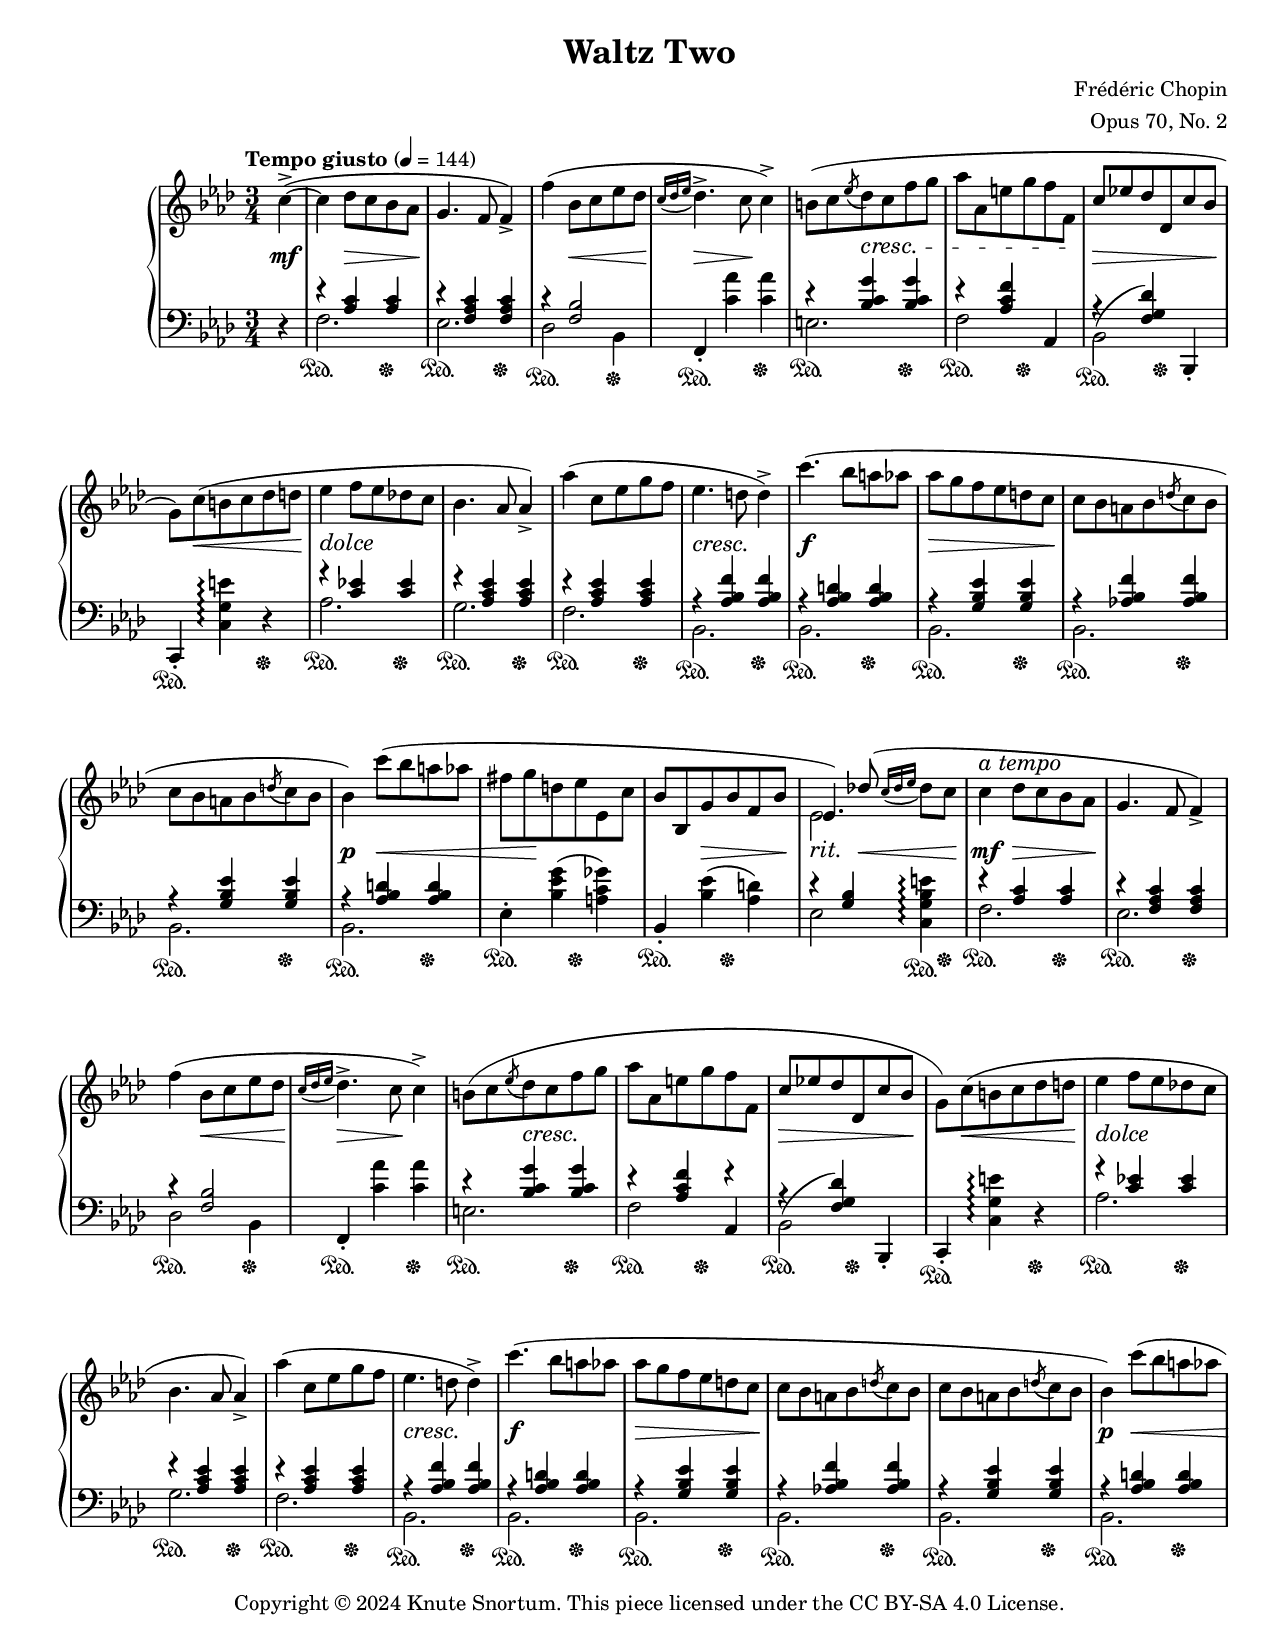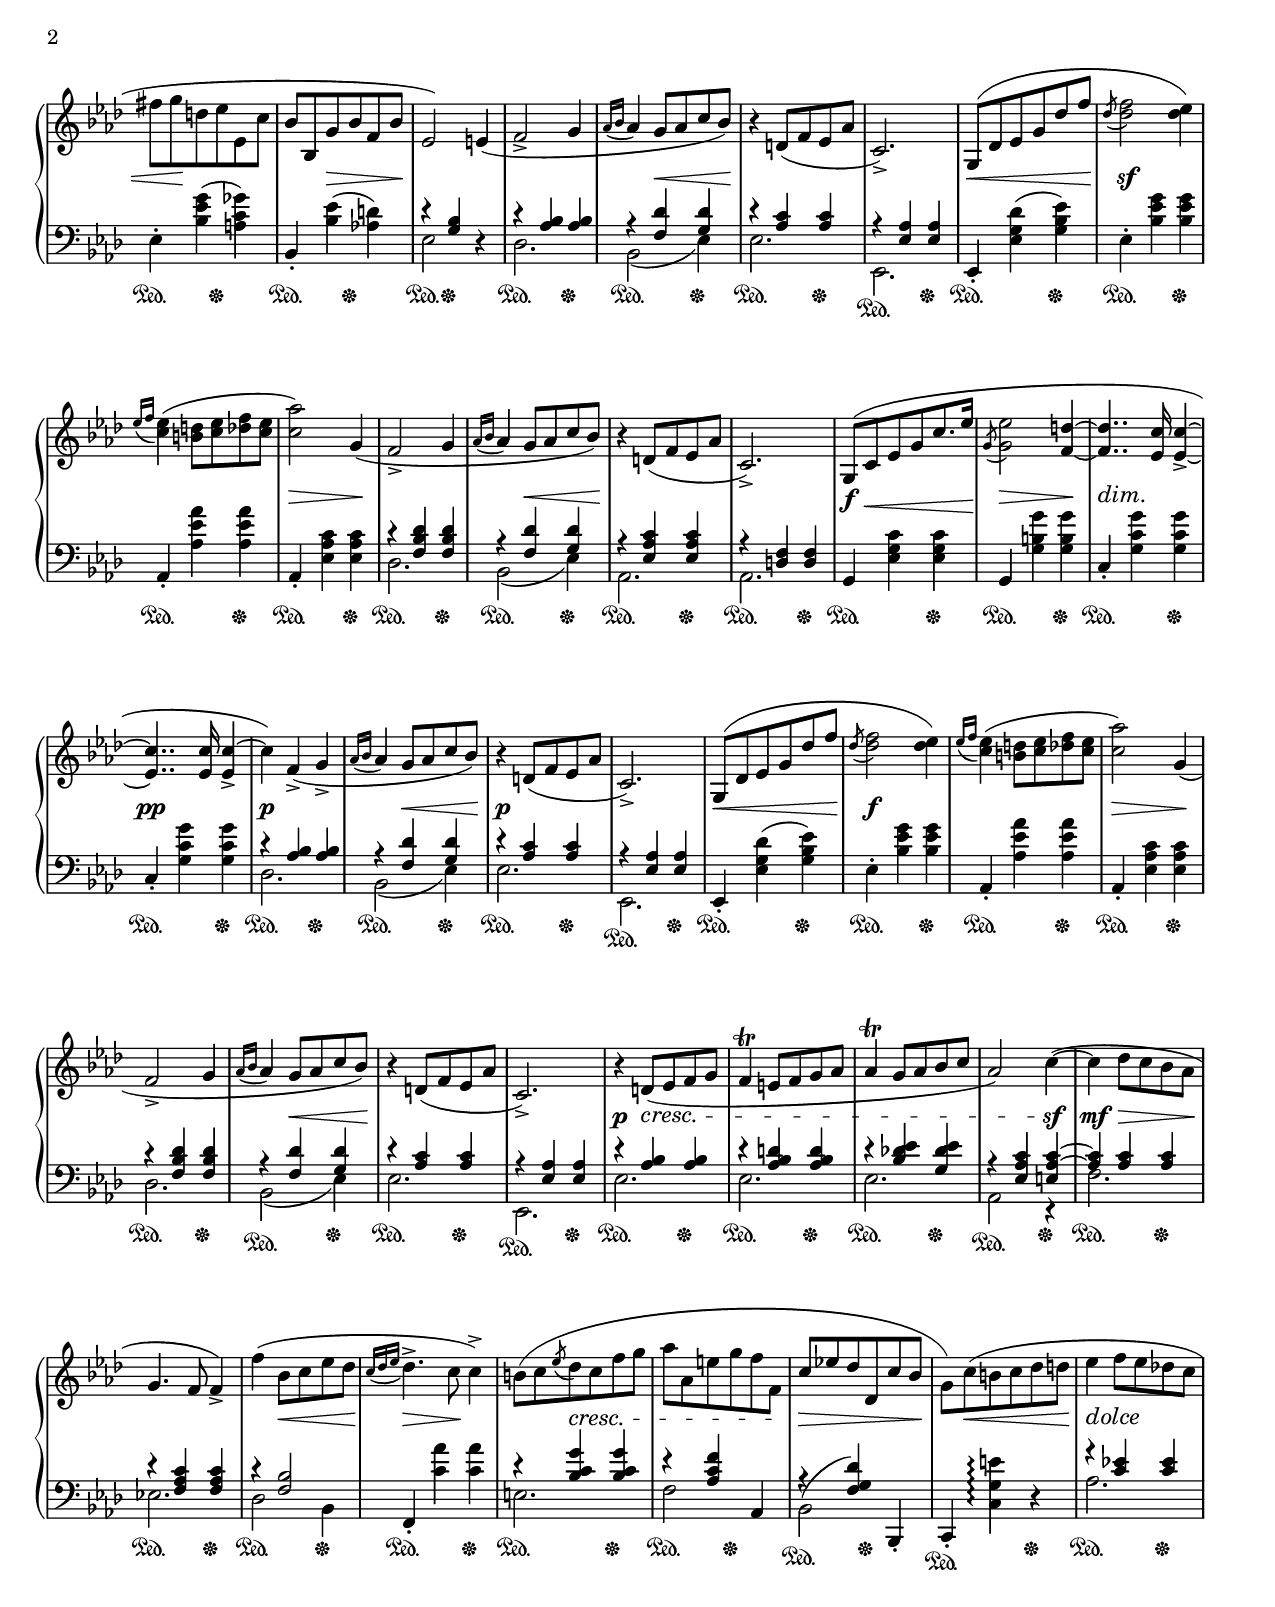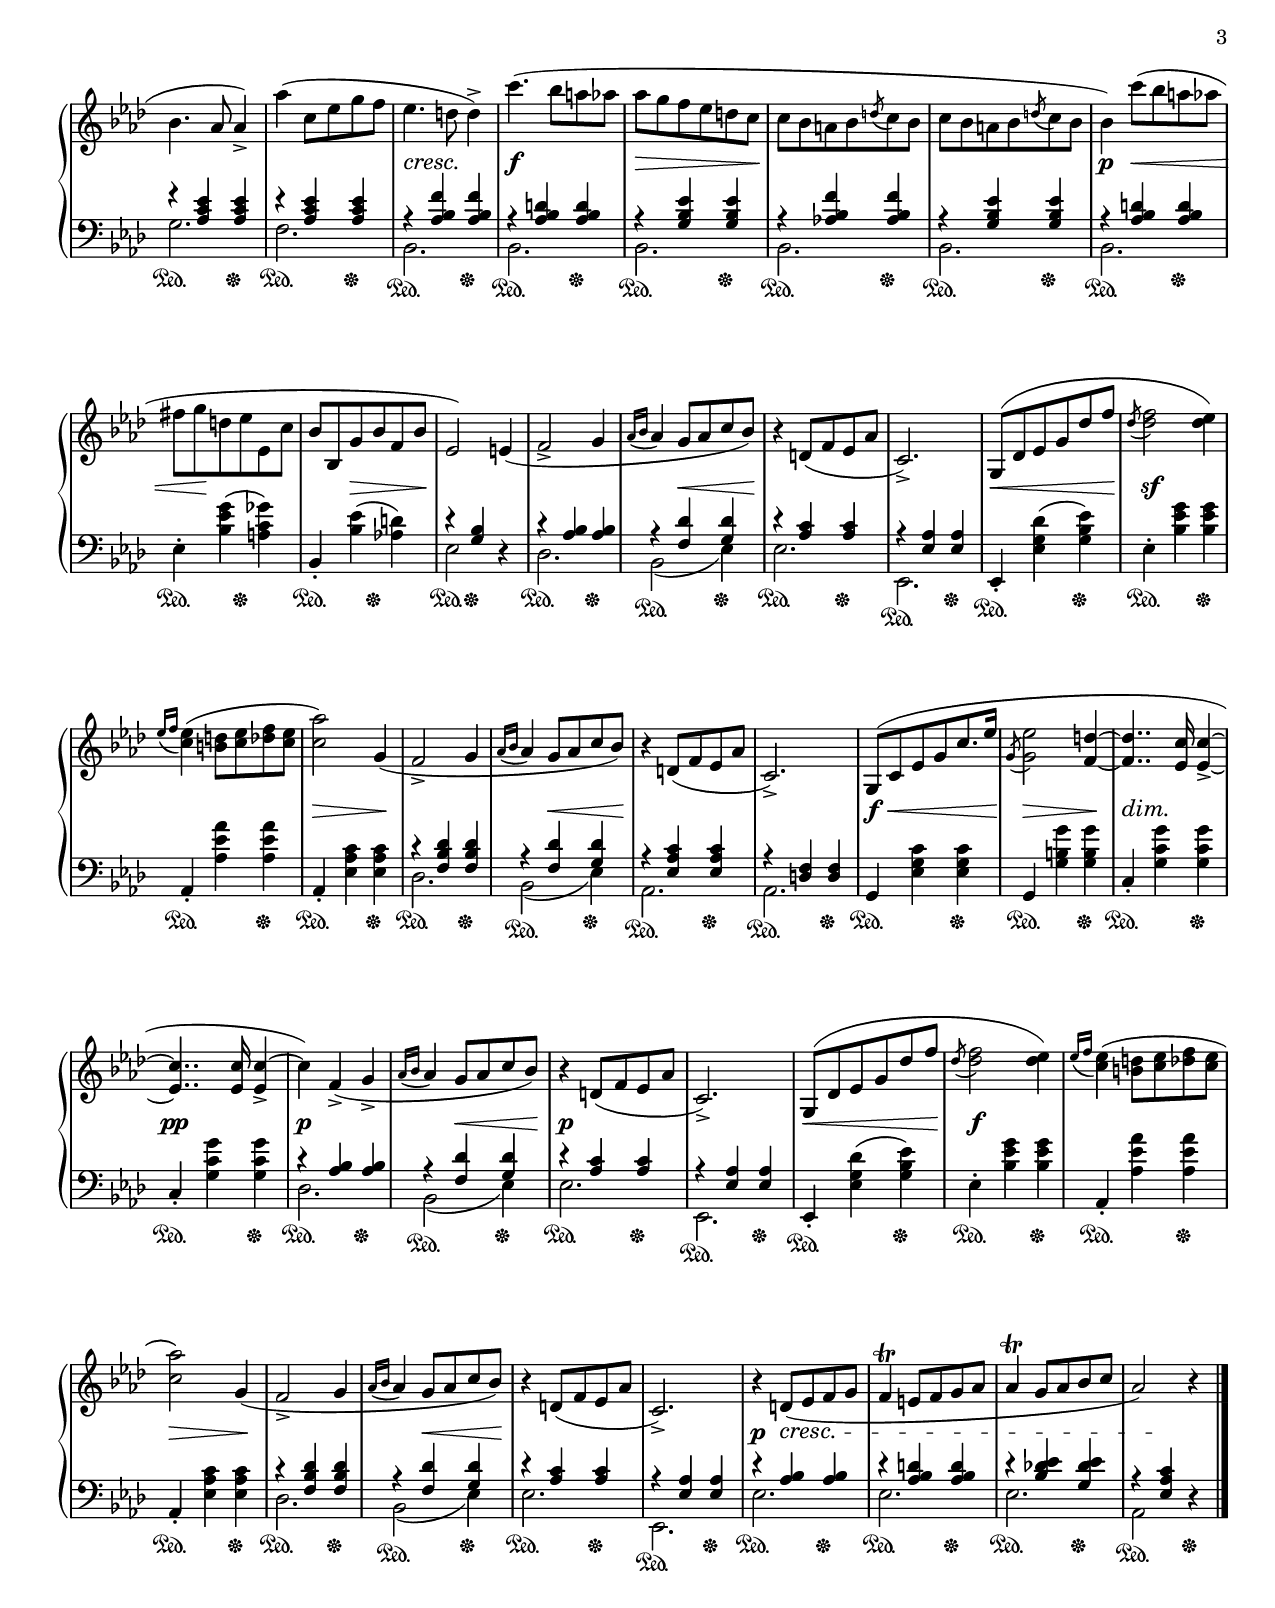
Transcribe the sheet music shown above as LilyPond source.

\version "2.24.0"

\version "2.24.0"

#(set-global-staff-size 18)

\header {
  title = ##f
  composer = ##f
  opus = ##f
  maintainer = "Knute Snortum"
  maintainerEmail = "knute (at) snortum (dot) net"
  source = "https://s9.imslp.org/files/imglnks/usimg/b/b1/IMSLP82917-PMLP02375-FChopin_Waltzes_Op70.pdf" % SrcA
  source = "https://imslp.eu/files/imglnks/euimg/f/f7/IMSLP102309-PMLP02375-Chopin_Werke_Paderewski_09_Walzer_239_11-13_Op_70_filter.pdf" % Urtext
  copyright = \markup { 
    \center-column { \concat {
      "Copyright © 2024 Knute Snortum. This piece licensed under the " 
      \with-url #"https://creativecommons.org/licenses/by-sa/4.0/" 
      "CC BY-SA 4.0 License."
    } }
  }
}

\paper {
  ragged-right = ##f
  ragged-last-bottom = ##f
  max-systems-per-page = 5
  min-systems-per-page = 4

  system-system-spacing =
    #'((basic-distance . 8) 
       (minimum-distance . 4)
       (padding . 2)
       (stretchability . 60)) % defaults: 12, 8, 1, 60

  last-bottom-spacing = 
    #'((basic-distance . 6)
       (minimum-distance . 4)
       (padding . 3)
       (stretchability . 30)) % defaults 1, 0, 1, 30
    
  top-system-spacing.minimum-distance = 10
    
  #(set-paper-size "letter")
  
  two-sided = ##t
  inner-margin = 12\mm
  outer-margin = 8\mm
    
  tocTitleMarkup = \markup \huge \bold \column {
    \fill-line { "Table of Contents" }
    \hspace #1
  }
  tocItemMarkup = \tocItemWithDotsMarkup
  print-all-headers = ##t
}

\layout {
  \context {
    \Score
    \omit BarNumber
    \override Slur.details.free-head-distance = 0.5
  }
  \context {
    \Voice
    \override Tie.minimum-length = 3
  }
  % Helps keep dynamics from intersecting the span bar line.
  \context { 
    \Dynamics
    \consists Pure_from_neighbor_engraver
    \remove Bar_engraver
  }
}

% Better dynamic performance
\midi {
  \context {
    \Staff
    \consists "Dynamic_performer"
  }
  \context {
    \Voice
    \remove "Dynamic_performer"
  }
  \context {
    \Score
    midiMinimumVolume = #0.20
    midiMaximumVolume = #0.99
  }  
}

%...+....1....+....2....+....3....+....4....+....5....+....6....+....7....+....

\version "2.24.0"
\language "english"

\version "2.24.0"

%
% Scheme functions
%

makeSpanner =
#(define-music-function (mrkup) (markup?)
  #{
    \override TextSpanner.bound-details.left.text = #mrkup
    \override TextSpanner.bound-details.left.stencil-align-dir-y = 0.25
    \override TextSpanner.bound-details.left-broken.text = ##f
  #})

%
% Redefine
%

staffUp   = \change Staff = "upper"
staffDown = \change Staff = "lower"

sd = \sustainOn
su = \sustainOff

hideNoteHead = \once {
  \omit Stem
  \omit Dots
  \omit Flag
  \hideNotes
  \override NoteColumn.ignore-collision = ##t
}

underSlur =
  \tweak avoid-slur #'inside
  \tweak outside-staff-priority ##f 
  \etc
trillUnderSlur = \once \override Script.avoid-slur = #'inside
ottavaUnderSlur = 
  \once \override Staff.OttavaBracket.outside-staff-priority = ##f
dynamicsUnderSlur = \override DynamicLineSpanner.outside-staff-priority = ##f
trillSpanUnderSlur = \once \override TrillSpanner.outside-staff-priority = ##f

crescPocoAPoco = 
  \makeSpanner \markup \large \italic \whiteout \pad-markup #0.25 
  "cresc. poco a poco"

%
% Markup
%

moltoRit = \markup \large \italic "molto rit."
rit = \markup \large \italic rit.
dolce = \markup \large \italic dolce
aTempo = \markup \large \italic "a tempo"
dolceELegato = \markup \large \italic \whiteout "dolce e legato"
pCantabile = \markup { \dynamic p \large \italic cantabile }
fBrillante = \markup { \dynamic f \large \italic brillante }


%%% Positions and shapes %%%

slurShapeA = \shape #'((0 . 0) (0 . -6.5) (0 . -4.5) (0 . 2)) \etc
slurShapeB = \shape #'(
                        ((0 . 0) (0 . 1) (0 . 1) (0 . 0))
                        ((0 . 1) (0 . 1) (0 . 0) (0 . 0))
                        ) \etc

%%% Music %%%

global = {
  \time 3/4
  \key f \minor
}

rightHand = \relative {
  \global
  \partial 4 c''4->~( |
  c4 df8 c bf af |
  g4. f8 f4->) |
  f'4( bf,8 c ef df |
  \appoggiatura { c16 df ef } df4.-> c8 c4->) |
  b8( c \acciaccatura { ef } df c f g |
  af8 af, e' g f f, |
  c'8 ef! df df, c' bf |
  g8) c( b c df d |
  
  \barNumberCheck 9
  ef4 f8 ef df! c |
  bf4. af8 af4->) |
  af'4( c,8 ef g f |
  ef4. d!8 d4->) |
  c'4.( bf8 a af |
  af8 g f ef d c |
  c8 bf a bf \acciaccatura { d } c bf |
  c8 bf a bf \acciaccatura { d } c bf |
  
  \barNumberCheck 17
  bf4) c'8( bf a af |
  fs8 g d ef ef, c' |
  bf8 bf, g' bf f bf |
  << { \voiceOne ef,4.) df'!8( } \new Voice { \voiceFour ef,2 } >> 
    \oneVoice \appoggiatura { c'16 df ef } df8 c |
  % like 1
  c4-\underSlur ^\aTempo df8 c bf af |
  g4. f8 f4->) |
  f'4( bf,8 c ef df |
  \appoggiatura { c16 df ef } df4.-> c8 c4->) |
  
  \barNumberCheck 25
  % like 5
  b8-\slurShapeA ( c \acciaccatura { ef } df c f g |
  af8 af, e' g f f, |
  c'8 ef! df df, c' bf |
  g8) c-\slurShapeB ( b c df d |
  % like 9
  ef4 f8 ef df! c |
  bf4. af8 af4->) |
  af'4( c,8 ef g f |
  ef4. d!8 d4->) |
  
  \barNumberCheck 33
  % like 13
  c'4.( bf8 a af |
  af8 g f ef d c |
  c8 bf a bf \acciaccatura { d } c bf |
  c8 bf a bf \acciaccatura { d } c bf |
  % like 17
  bf4) c'8( bf a af |
  fs8 g d ef ef, c' |
  bf8 bf, g' bf f bf |
  ef,2) e4( |
  
  \barNumberCheck 41
  f2-> g4 |
  \appoggiatura { af16 bf } af4 g8 af c bf) |
  r4 d,8( f ef af |
  c,2.->) |
  g8( df' ef g df' f |
  \acciaccatura { df8 } <df f>2 <df ef>4) |
  \appoggiatura { ef16 f } <c ef>4( <b d>8 <c ef> <df f> <c ef> |
  <c af'>2) g4( |
  
  \barNumberCheck 49
  % like 41
  f2-> g4 |
  \appoggiatura { af16 bf } af4 g8 af c bf) |
  r4 d,8( f ef af |
  c,2.->) |
  g8[( c ef g c8. ef16] |
  \acciaccatura { g,8 } <g ef'>2 <f d'>4~ |
  q4.. <ef c'>16 q4->~ |
  q4.. q16 q4->~ |
  
  \barNumberCheck 57
  c'4) f,->( g-> |
  % like 42
  \appoggiatura { af16 bf } af4 g8 af c bf) |
  r4 d,8( f ef af |
  c,2.->) |
  g8( df' ef g df' f |
  \acciaccatura { df8 } <df f>2 <df ef>4) |
  \appoggiatura { ef16 f } <c ef>4( <b d>8 <c ef> <df f> <c ef> |
  <c af'>2) g4( |
  
  \barNumberCheck 65
  f2-> g4 |
  \appoggiatura { af16 bf } af4 g8 af c bf) |
  r4 d,8( f ef af |
  c,2.->) |
  r4 d8( ef f g |
  f4\trill e8 f g af |
  af4\trill g8 af bf c |
  af2) c4~( |
  
  \barNumberCheck 73
  % like 1
  c4 df8 c bf af |
  g4. f8 f4->) |
  f'4( bf,8 c ef df |
  \appoggiatura { c16 df ef } df4.-> c8 c4->) |
  b8-\slurShapeA ( c \acciaccatura { ef } df c f g |
  af8 af, e' g f f, |
  c'8 ef! df df, c' bf |
  g8) c-\slurShapeB ( b c df d |
  
  \barNumberCheck 81
  % like 9
  ef4 f8 ef df! c |
  bf4. af8 af4->) |
  af'4( c,8 ef g f |
  ef4. d!8 d4->) |
  c'4.( bf8 a af |
  af8 g f ef d c |
  c8 bf a bf \acciaccatura { d } c bf |
  c8 bf a bf \acciaccatura { d } c bf |
  
  \barNumberCheck 89
  % like 37
  bf4) c'8( bf a af |
  fs8 g d ef ef, c' |
  bf8 bf, g' bf f bf |
  ef,2) e4( |
  % like 41
  f2-> g4 |
  \appoggiatura { af16 bf } af4 g8 af c bf) |
  r4 d,8( f ef af |
  c,2.->) |
  
  \barNumberCheck 97
  g8( df' ef g df' f |
  \acciaccatura { df8 } <df f>2 <df ef>4) |
  \appoggiatura { ef16 f } <c ef>4( <b d>8 <c ef> <df f> <c ef> |
  <c af'>2) g4( |
  % like 49
  f2-> g4 |
  \appoggiatura { af16 bf } af4 g8 af c bf) |
  r4 d,8( f ef af |
  c,2.->) |
  
  \barNumberCheck 105
  g8[( c ef g c8. ef16] |
  \acciaccatura { g,8 } <g ef'>2 <f d'>4~ |
  q4.. <ef c'>16 q4->~ |
  q4.. q16 q4->~ |
  % like 57
  c'4) f,->( g-> |
  \appoggiatura { af16 bf } af4 g8 af c bf) |
  r4 d,8( f ef af |
  c,2.->) |
  
  \barNumberCheck 113
  g8( df' ef g df' f |
  \acciaccatura { df8 } <df f>2 <df ef>4) |
  \appoggiatura { ef16 f } <c ef>4( <b d>8 <c ef> <df f> <c ef> |
  <c af'>2) g4( |
  % like 65
  f2-> g4 |
  \appoggiatura { af16 bf } af4 g8 af c bf) |
  r4 d,8( f ef af |
  c,2.->) |
  
  \barNumberCheck 121
  r4 d8( ef f g |
  f4\trill e8 f g af |
  af4\trill g8 af bf c |
  af2) r4 |
  \bar "|."
}

leftHandUpper = \relative {
  \partial 4 s4 |
  \voiceThree r4 <af c> q |
  r4 <f af c> q |
  r4 <f bf>2 |
  s2. |
  r4 <bf c g'> q |
  r4 <af c f> s |
  r4 <f g df'> s |
  s2. |
  
  \barNumberCheck 9
  r4 <c' ef!> q |
  r4 <af c ef> q |
  r4 <af c ef> q |
  r4 <af bf f'> q |
  r4 <af bf d> q |
  r4 <g bf ef> q |
  r4 <af! bf f'> q |
  r4 <g bf ef> q |
  
  \barNumberCheck 17
  r4 <af bf d> q |
  s2. * 2 |
  r4 <g bf> s4 |
  % like 1
  r4 <af c> q |
  r4 <f af c> q |
  r4 <f bf>2 |
  s2. |
  
  \barNumberCheck 25
  % like 5
  r4 <bf c g'> q |
  r4 <af c f> r |
  r4 <f g df'> s |
  s2. |
  % like 9
  r4 <c' ef!> q |
  r4 <af c ef> q |
  r4 <af c ef> q |
  r4 <af bf f'> q |
  
  \barNumberCheck 33
  % like 13
  r4 <af bf d> q |
  r4 <g bf ef> q |
  r4 <af! bf f'> q |
  r4 <g bf ef> q |
  % like 17
  r4 <af bf d> q |
  s2. * 2 |
  r4 <g bf> s4 |
  
  \barNumberCheck 41
  r4 <af bf> q |
  r4 <f df'> <g df'> |
  r4 <af c> q |
  r4 <ef af> q |
  s2. * 4 |
  
  \barNumberCheck 49
  r4 <f bf df> q |
  r4 <f df'> <g df'> |
  r4 <ef af c> q |
  r4 <d f> q |
  s2. * 4 |
  
  \barNumberCheck 57
  r4 <af' bf> q |
  r4 <f df'> <g df'> |
  r4 <af c> q |
  r4 <ef af> q |
  s2. * 4 |
  
  \barNumberCheck 65
  % like 49
  r4 <f bf df> q |
  r4 <f df'> <g df'> |
  r4 <af c> q |
  r4 <ef af> q |
  r4 <af bf> q |
  r4 <af bf d> q |
  r4 <bf df! ef> <g df' ef> |
  r4 <ef af c> <e af c>~ |
  
  \barNumberCheck 73
  <af c>4 q q |
  % like 2
  r4 <f af c> q |
  r4 <f bf>2 |
  s2. |
  r4 <bf c g'> q |
  r4 <af c f> s |
  r4 <f g df'> s |
  s2. |
  
  \barNumberCheck 81
  % like 9
  r4 <c' ef!> q |
  r4 <af c ef> q |
  r4 <af c ef> q |
  r4 <af bf f'> q |
  r4 <af bf d> q |
  r4 <g bf ef> q |
  r4 <af! bf f'> q |
  r4 <g bf ef> q |
  
  \barNumberCheck 89
  % like 37
  r4 <af bf d> q |
  s2. * 2 |
  r4 <g bf> s4 |
  % like 41
  r4 <af bf> q |
  r4 <f df'> <g df'> |
  r4 <af c> q |
  r4 <ef af> q |
  
  \barNumberCheck 97
  s2. * 4 |
  % like 49
  r4 <f bf df> q |
  r4 <f df'> <g df'> |
  r4 <ef af c> q |
  r4 <d f> q |
  
  \barNumberCheck 105
  s2. * 4 |
  % like 57
  r4 <af' bf> q |
  r4 <f df'> <g df'> |
  r4 <af c> q |
  r4 <ef af> q |
  
  \barNumberCheck 113
  s2. * 4 |
  % like 65
  r4 <f bf df> q |
  r4 <f df'> <g df'> |
  r4 <af c> q |
  r4 <ef af> q |
  
  \barNumberCheck 121
  r4 <af bf> q |
  r4 <af bf d> q |
  r4 <bf df! ef> <g df' ef> |
  r4 <ef af c> s4 |
}

leftHandLower = \relative {
  \partial 4 r4 |
  \voiceTwo f2. |
  ef2. |
  df2 bf4 |
  \oneVoice f4-. <c'' af'> q |
  \voiceTwo e,2. |
  f2 \oneVoice af,4 |
  \voiceTwo bf2*1/2^( \hideNoteHead df'4) \oneVoice bf,,4-. |
  c4-. <c' g' e'>4\arpeggio r |
  
  \barNumberCheck 9
  \voiceTwo af'2. |
  g2. |
  f2. |
  bf,2. |
  bf2. |
  bf2. |
  bf2. |
  bf2. |
  
  \barNumberCheck 17
  bf2. |
  \oneVoice ef4-. <bf' ef g>( <a c gf'>) |
  bf,4-. <bf' ef>( <af d>) |
  ef2 \oneVoice <c g' bf e>4\arpeggio |
  % like 1
  \voiceTwo f2. |
  ef2. |
  df2 bf4 |
  \oneVoice f4-. <c'' af'> q |
  
  \barNumberCheck 25
  % like 5
  \voiceTwo e,2. |
  f2 \oneVoice af,4 |
  \voiceTwo bf2*1/2^( \hideNoteHead df'4) \oneVoice bf,,4-. |
  c4-. <c' g' e'>4\arpeggio r |
  % like 9
  \voiceTwo af'2. |
  g2. |
  f2. |
  bf,2. |
  
  \barNumberCheck 33
  % like 13
  bf2. |
  bf2. |
  bf2. |
  bf2. |
  % like 17
  bf2. |
  \oneVoice ef4-. <bf' ef g>( <a c gf'>) |
  bf,4-. <bf' ef>( <af! d>) |
  \voiceTwo ef2 \oneVoice r4 |
  
  \barNumberCheck 41
  \voiceTwo df2. |
  bf2( ef4) |
  ef2. |
  ef,2. |
  \oneVoice ef4-. <ef' g df'>( <g bf ef>) |
  ef4-. <bf' ef g> q |
  af,4-. <af' ef' af> q |
  af,4-. <ef' af c> q |
  
  \barNumberCheck 49
  \voiceTwo df2. |
  bf2( ef4) |
  af,2. |
  af2. |
  \oneVoice g4 <ef' g c> q |
  g,4 <g' b g'> q |
  c,4-. <g' c g'> q |
  c,4-. <g' c g'> q |
  
  \barNumberCheck 57
  % like 41
  \voiceTwo df2. |
  bf2( ef4) |
  ef2. |
  ef,2. |
  \oneVoice ef4-. <ef' g df'>( <g bf ef>) |
  ef4-. <bf' ef g> q |
  af,4-. <af' ef' af> q |
  af,4-. <ef' af c> q |
  
  \barNumberCheck 65
  % like 41
  \voiceTwo df2. |
  bf2( ef4) |
  ef2. |
  ef,2. |
  ef'2. |
  ef2. |
  ef2. |
  af,2 r4 |
  
  \barNumberCheck 73
  f'2. |
  ef!2. |
  df2 bf4 |
  \oneVoice f4-. <c'' af'> q |
  \voiceTwo e,2. |
  f2 \oneVoice af,4 |
  \voiceTwo bf2*1/2^( \hideNoteHead df'4) \oneVoice bf,,4-. |
  c4-. <c' g' e'>4\arpeggio r |
  
  \barNumberCheck 81
  % like 9
  \voiceTwo af'2. |
  g2. |
  f2. |
  bf,2. |
  bf2. |
  bf2. |
  bf2. |
  bf2. |
  
  \barNumberCheck 89
  % like 37
  bf2. |
  \oneVoice ef4-. <bf' ef g>( <a c gf'>) |
  bf,4-. <bf' ef>( <af! d>) |
  \voiceTwo ef2 \oneVoice r4 |
  % like 41
  \voiceTwo df2. |
  bf2( ef4) |
  ef2. |
  ef,2. |
  
  \barNumberCheck 97
  \oneVoice ef4-. <ef' g df'>( <g bf ef>) |
  ef4-. <bf' ef g> q |
  af,4-. <af' ef' af> q |
  af,4-. <ef' af c> q |
  % like 49
  \voiceTwo df2. |
  bf2( ef4) |
  af,2. |
  af2. |
  
  \barNumberCheck 105
  \oneVoice g4 <ef' g c> q |
  g,4 <g' b g'> q |
  c,4-. <g' c g'> q |
  c,4-. <g' c g'> q |
  % like 57
  \voiceTwo df2. |
  bf2( ef4) |
  ef2. |
  ef,2. |
  
  \barNumberCheck 113
  \oneVoice ef4-. <ef' g df'>( <g bf ef>) |
  ef4-. <bf' ef g> q |
  af,4-. <af' ef' af> q |
  af,4-. <ef' af c> q |
  % like 65
  \voiceTwo df2. |
  bf2( ef4) |
  ef2. |
  ef,2. |
  
  \barNumberCheck 121
  ef'2. |
  ef2. |
  ef2. |
  af,2 \oneVoice r4 |
}

leftHand = {
  \global
  \clef bass
  <<
    \new Voice \leftHandUpper
    \new Voice \leftHandLower
  >>
}

dynamics = {
  \override TextScript.Y-offset = -0.5
  \partial 4 s4\mf |
  s4 s4.\> s8\! |
  s2. |
  s4 s4.\< s8\! |
  s4.\> s8\! s4 |
  s4 s2-\tweak Y-offset 1 \cresc |
  s2 s8. s16\! |
  s2\> s8 s\! |
  s8 s\< s4. s8\! |
  
  \barNumberCheck 9
  s2.^\dolce |
  s2. * 2 |
  \override DynamicTextSpanner.style = #'none
  s2.\cresc |
  s2.\f |
  s2\> s8 s\! |
  s2. * 2 |
  
  \barNumberCheck 17
  s4\p s2\< |
  s8 s\! s2 |
  s4 s4.\> s8\! |
  s4.^\rit s4\< s8\! |
  % like 1
  s4\mf s4.\> s8\! |
  s2. |
  s4 s4.\< s8\! |
  s4.\> s8\! s4 |
  
  \barNumberCheck 25
  % like 5
  s4 s2\cresc |
  s2 s8. s16\! |
  s2\> s8 s\! |
  s8 s\< s4. s8\! |
  % like 9
  s2.^\dolce |
  s2. * 2 |
  s2.\cresc |
  
  \barNumberCheck 33
  % like 13
  s2.\f |
  s2\> s8 s\! |
  s2. * 2 |
  % like 17
  s4\p s2\< |
  s8 s\! s2 |
  s4 s4.\> s8\! |
  s2. |
  
  \barNumberCheck 41
  s2. |
  s4 s4.\< s8\! |
  s2. * 2 |
  s2\< s8 s\! |
  s4\sf \tag layout { s2 } \tag midi { s2\f } |
  s2. |
  s2\> s4\! |
  
  \barNumberCheck 49
  % like 41
  s2. |
  s4 s4.\< s8\! |
  s2. * 2 |
  s2-\tweak Y-offset -1 \f -\tweak Y-offset -1 \< s8. s16\! |
  s2\> s4\! |
  s2.\dim |
  s2.\pp |
  
  \barNumberCheck 57
  s2.\p |
  s4 s4.\< s8\! |
  s2.\p |
  s2. |
  s2\< s8 s\! |
  s2.\f |
  s2. |
  s2\> s4\! |
  
  \barNumberCheck 65
  s2. |
  s4 s4.\< s8\! |
  s2. * 2 |
  \revert DynamicTextSpanner.style
  s4\p s2\cresc |
  s2. * 2 |
  s2 s4\sf |
  
  \barNumberCheck 73
  % like 1
  s4\mf s4.\> s8\! |
  s2. |
  s4 s4.\< s8\! |
  s4.\> s8\! s4 |
  s4 s2\cresc |
  s2 s8. s16\! |
  s2\> s8 s\! |
  s8 s\< s4. s8\! |
  
  \barNumberCheck 81
  % like 9
  s2.^\dolce |
  s2. * 2 |
  \override DynamicTextSpanner.style = #'none
  s2.\cresc |
  s2.\f |
  s2\> s8 s\! |
  s2. * 2 |
  
  \barNumberCheck 89
  % like 37
  s4\p s2\< |
  s8 s\! s2 |
  s4 s4.\> s8\! |
  s2. |
  % like 41
  s2. |
  s4 s4.\< s8\! |
  s2. * 2 |
  
  \barNumberCheck 97
  s2\< s8 s\! |
  s4\sf \tag layout { s2 } \tag midi { s2\f } |
  s2. |
  s2\> s4\! |
  % like 49
  s2. |
  s4 s4.\< s8\! |
  s2. * 2 |
  
  \barNumberCheck 105
  s2\f\< s8. s16\! |
  s2\> s4\! |
  s2.\dim |
  s2.\pp |
  % like 57
  s2.\p |
  s4 s4.\< s8\! |
  s2.\p |
  s2. |
  
  \barNumberCheck 113
  s2\< s8 s\! |
  s2.\f |
  s2. |
  s2\> s4\! |
  % like 65
  s2. |
  s4 s4.\< s8\! |
  s2. * 2 |
  
  \barNumberCheck 121
  \revert DynamicTextSpanner.style
  s4\p s2\cresc |
  s2. * 2 |
  s4 s\! s |
}

tempi = {
  \tempo "Tempo giusto" 4 = 144
  \partial 4 s4
  \set Score.tempoHideNote = ##t
  s2. * 8 |
  
  \barNumberCheck 9
  s2. * 8 |
  
  \barNumberCheck 17
  s2. * 3 |
  \tempo 4 = 120
  s2.
  \tempo 4 = 144
  s2. * 4 |
  
  \barNumberCheck 25
  s2. * 8 |
  
  \barNumberCheck 33
  s2. * 8 |
  
  \barNumberCheck 41
  s2. * 8 |
  
  \barNumberCheck 49
  s2. * 8 |
  
  \barNumberCheck 57
  s2. * 8 |
  
  \barNumberCheck 65
  s2. * 7 |
  \tempo 4 = 120
  s2.
  
  \barNumberCheck 73
  \tempo 4 = 144
  s2. * 8 |
  
  \barNumberCheck 81
  s2. * 8 |
  
  \barNumberCheck 89
  s2. * 8 |
  
  \barNumberCheck 97
  s2. * 8 |
  
  \barNumberCheck 105
  s2. * 8 |
  
  \barNumberCheck 113
  s2. * 8 |
  
  \barNumberCheck 121
  s2. * 2 |
  \tempo 4 = 120
  s2. |
  \tempo 4 = 100
  s2. |
}

pedal = {
  \partial 4 s4
  s2\sd s4\su |
  s2\sd s4\su |
  s2-\tweak Y-offset -1 \sd s4-\tweak Y-offset -1 \su |
  s2-\tweak Y-offset -1 \sd s4\su |
  s2\sd s4\su |
  s4.\sd s\su |
  s4.-\tweak Y-offset -1 \sd s\su |
  s2-\tweak Y-offset -2 \sd s4\su |
  
  \barNumberCheck 9
  s2\sd s4\su |
  s2\sd s4\su |
  s2\sd s4\su |
  s2-\tweak Y-offset -1 \sd s4\su |
  s2-\tweak Y-offset -1 \sd s4\su |
  s2-\tweak Y-offset -1 \sd s4\su |
  s2-\tweak Y-offset -1 \sd s4\su |
  s2-\tweak Y-offset -1 \sd s4\su |
  
  \barNumberCheck 17
  s2-\tweak Y-offset -1 \sd s4\su |
  s4.\sd s\su |
  s4.\sd s\su |
  s2 s8-\tweak Y-offset -1 \sd s\su |
  % like 1
  s2\sd s4\su |
  s2\sd s4\su |
  s2\sd s4\su |
  s2\sd s4\su |
  
  \barNumberCheck 25
  % like 5
  s2\sd s4\su |
  s4.\sd s\su |
  s4.\sd s\su |
  s2-\tweak Y-offset -1 \sd s4\su |
  % like 9
  s2\sd s4\su |
  s2\sd s4\su |
  s2\sd s4\su |
  s2-\tweak Y-offset -1 \sd s4\su |
  
  \barNumberCheck 33
  % like 13
  s2-\tweak Y-offset -1 \sd s4\su |
  s2-\tweak Y-offset -1 \sd s4\su |
  s2-\tweak Y-offset -1 \sd s4\su |
  s2-\tweak Y-offset -1 \sd s4\su |
  % like 17
  s2-\tweak Y-offset -1 \sd s4\su |
  s4.\sd s\su |
  s4.\sd s\su |
  s4\sd s2\su |
  
  \barNumberCheck 41
  s2\sd s4\su |
  s2\sd s4\su |
  s2\sd s4\su |
  s2-\tweak Y-offset -1.5 \sd s4\su |
  s2\sd s4\su |
  s2\sd s4\su |
  s2\sd s4\su |
  s2\sd s4\su |
  
  \barNumberCheck 49
  s2\sd s4\su |
  s2\sd s4\su |
  s2\sd s4\su |
  s2\sd s4\su |
  s2\sd s4\su |
  s2\sd s4\su |
  s2\sd s4\su |
  s2\sd s4\su |
  
  \barNumberCheck 57
  s2\sd s4\su |
  s2\sd s4\su |
  s2\sd s4\su |
  s2-\tweak Y-offset -1.5 \sd s4\su |
  s2\sd s4\su |
  s2\sd s4\su |
  s2\sd s4\su |
  s2\sd s4\su |
  
  \barNumberCheck 65
  s2\sd s4\su |
  s2-\tweak Y-offset -1 \sd s4\su |
  s2\sd s4\su |
  s2-\tweak Y-offset -1.5 \sd s4\su |
  s2\sd s4\su |
  s2\sd s4\su |
  s2\sd s4\su |
  s2-\tweak Y-offset -1 \sd s4\su |
  
  \barNumberCheck 73
  s2\sd s4\su |
  s2\sd s4\su |
  s2\sd s4\su |
  s2\sd s4\su |
  s2\sd s4\su |
  s4.\sd s\su |
  s4.-\tweak Y-offset -1 \sd s\su |
  s2-\tweak Y-offset -1.5 \sd s4\su |
  
  \barNumberCheck 81
  s2\sd s4\su |
  s2\sd s4\su |
  s2\sd s4\su |
  s2-\tweak Y-offset -1 \sd s4\su |
  s2-\tweak Y-offset -1 \sd s4\su |
  s2-\tweak Y-offset -1 \sd s4\su |
  s2-\tweak Y-offset -1 \sd s4\su |
  s2-\tweak Y-offset -1 \sd s4\su |
  
  \barNumberCheck 89
  % like 37
  s2-\tweak Y-offset -1 \sd s4\su |
  s4.\sd s\su |
  s4.\sd s\su |
  s4\sd s2\su |
  s2\sd s4\su |
  s2-\tweak Y-offset -1 \sd s4\su |
  s2\sd s4\su |
  s2-\tweak Y-offset -2 \sd s4\su |
  
  \barNumberCheck 97
  s2-\tweak Y-offset -1 \sd s4\su |
  s2\sd s4\su |
  s2\sd s4\su |
  s2\sd s4\su |
  s2\sd s4\su |
  s2-\tweak Y-offset -1 \sd s4\su |
  s2-\tweak Y-offset -1 \sd s4\su |
  s2-\tweak Y-offset -1 \sd s4\su |
  
  \barNumberCheck 105
  s2\sd s4\su |
  s2\sd s4\su |
  s2\sd s4\su |
  s2\sd s4\su |
  s2\sd s4\su |
  s2-\tweak Y-offset -1 \sd s4\su |
  s2\sd s4\su |
  s2-\tweak Y-offset -2 \sd s4\su |
  
  \barNumberCheck 113
  s2-\tweak Y-offset -1 \sd s4\su |
  s2\sd s4\su |
  s2\sd s4\su |
  s2\sd s4\su |
  s2\sd s4\su |
  s2-\tweak Y-offset -1 \sd s4\su |
  s2\sd s4\su |
  s2-\tweak Y-offset -2 \sd s4\su |
  
  \barNumberCheck 121
  s2\sd s4\su |
  s2\sd s4\su |
  s2\sd s4\su |
  s2-\tweak Y-offset -1 \sd s4\su | 
}

forceBreaks = {
  % page 1
  \partial 4 s4
  \repeat unfold 6 { s2.\noBreak } s2.\break\noPageBreak
  \repeat unfold 7 { s2.\noBreak } s2.\break\noPageBreak
  \repeat unfold 6 { s2.\noBreak } s2.\break\noPageBreak
  \repeat unfold 6 { s2.\noBreak } s2.\break\noPageBreak
  \repeat unfold 7 { s2.\noBreak } s2.\pageBreak

  % page 2
  \repeat unfold 8 { s2.\noBreak } s2.\break\noPageBreak
  \grace { s8 } \repeat unfold 8 { s2.\noBreak } s2.\break\noPageBreak
  \repeat unfold 8 { s2.\noBreak } s2.\break\noPageBreak
  \repeat unfold 8 { s2.\noBreak } s2.\break\noPageBreak
  \repeat unfold 7 { s2.\noBreak } s2.\pageBreak
  
  % page 3
  \repeat unfold 7 { s2.\noBreak } s2.\break\noPageBreak
  \repeat unfold 8 { s2.\noBreak } s2.\break\noPageBreak
  \grace { s8 } \repeat unfold 8 { s2.\noBreak } s2.\break\noPageBreak
  \repeat unfold 7 { s2.\noBreak } s2.\break\noPageBreak
}

waltzTwoNotes =
\score {
  \header {
    title = "Waltz Two"
    composer = "Frédéric Chopin"
    opus = "Opus 70, No. 2"
  }
  \keepWithTag layout  
  \new PianoStaff <<
    \new Staff = "upper" \rightHand
    \new Dynamics \dynamics
    \new Staff = "lower" \leftHand
    \new Dynamics \pedal
    \new Dynamics \tempi
    \new Devnull \forceBreaks
  >>
  \layout {}
}

\include "articulate.ly"

waltzTwoMidi =
\book {
  \bookOutputName "waltz-op70-no2"
  \score {
    \keepWithTag midi
    \articulate <<
      \new Staff = "upper" << \rightHand \dynamics \pedal \tempi >>
      \new Staff = "lower" << \leftHand \dynamics \pedal \tempi >>
    >>
    \midi {}
  }
}


\waltzTwoNotes
\waltzTwoMidi